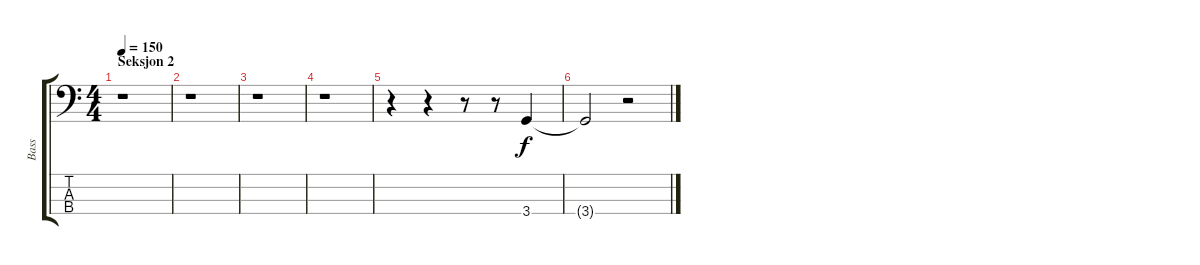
\track ("Bass" "Bass") {instrument electricbassfinger}
\staff {score tabs}
\tuning (G2 D2 A1 E1) {hide}
\ts (4 4)
\section ("" "Seksjon 2")
\tempo 150
\clef f4
\ks c
r.1{dy f} |
r.1 |
r.1 |
r.1 |
r.4 r.4 r.8 r.8 3.4.4 |
3.4{t}.2 r.2
